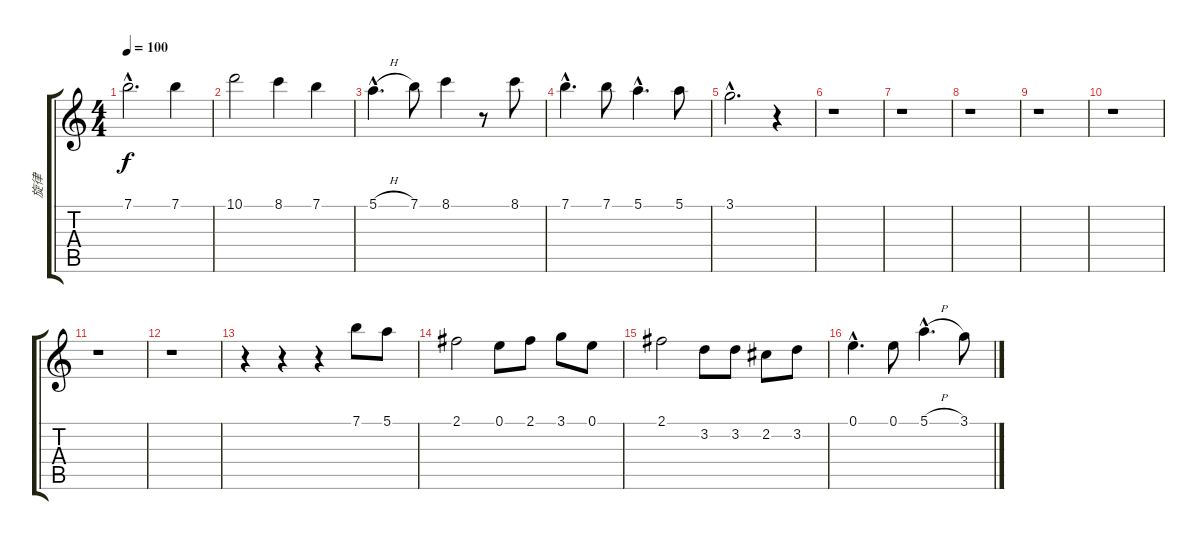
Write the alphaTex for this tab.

\track ("旋律" "旋律") {instrument distortionguitar}
\staff {score tabs}
\tuning (E4 B3 G3 D3 A2 E2) {hide}
\ts (4 4)
\tempo 100
\clef g2
\ks c
7.1{hac}.2{d dy f} 7.1.4 |
10.1.2 8.1.4 7.1.4 |
5.1{h hac}.4{d} 7.1.8 8.1.4 r.8 8.1.8 |
7.1{hac}.4{d} 7.1.8 5.1{hac}.4{d} 5.1.8 |
3.1{hac}.2{d} r.4 |
r.1 |
r.1 |
r.1 |
r.1 |
r.1 |
r.1 |
r.1 |
r.4 r.4 r.4 7.1.8 5.1.8 |
2.1.2 0.1.8 2.1.8 3.1.8 0.1.8 |
2.1.2 3.2.8 3.2.8 2.2.8 3.2.8 |
0.1{hac}.4{d} 0.1.8 5.1{h hac}.4{d} 3.1.8
